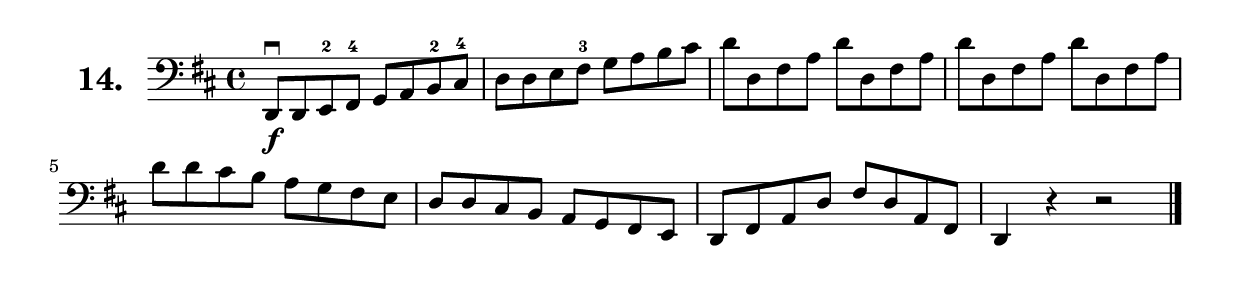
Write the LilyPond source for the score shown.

\version "2.18.2"

celloI = \relative c {
  \clef bass
  \key d \major
  \time 4/4

  d,8\downbow\f d e-2 fis-4 g a b-2 cis-4 | %01 
  d d e fis-3 g a b cis                   | %02
  d d, fis a d d, fis a                   | %03
  d d, fis a d d, fis a                   | %04
  d d cis b a g fis e                     | %05
  d d cis b a g fis e                     | %06
  d fis a d fis d a fis                   | %07
  d4 r r2 \bar "|."                         %08

}

\score {
  \new StaffGroup = "" \with {
        instrumentName = \markup { \bold \huge { \larger "14." }}
      }
  <<
    \new Staff = "celloI" \celloI
  >>
  \layout {}
}
